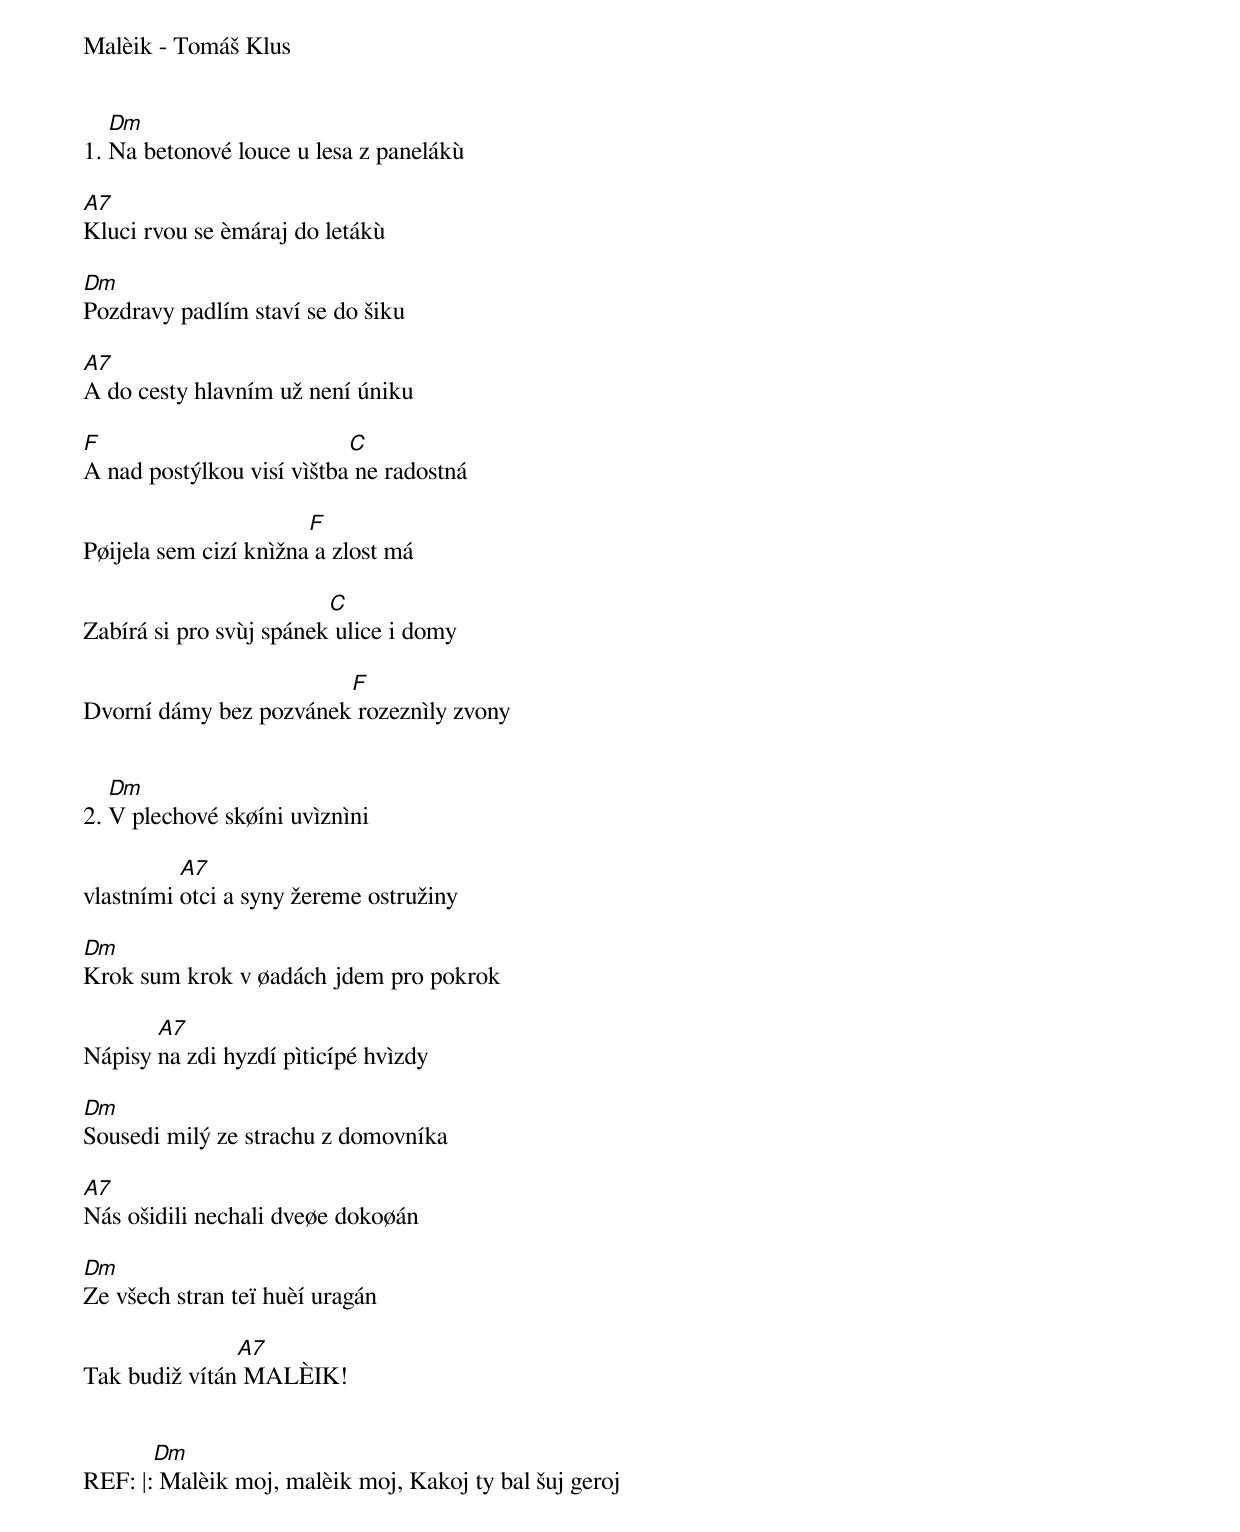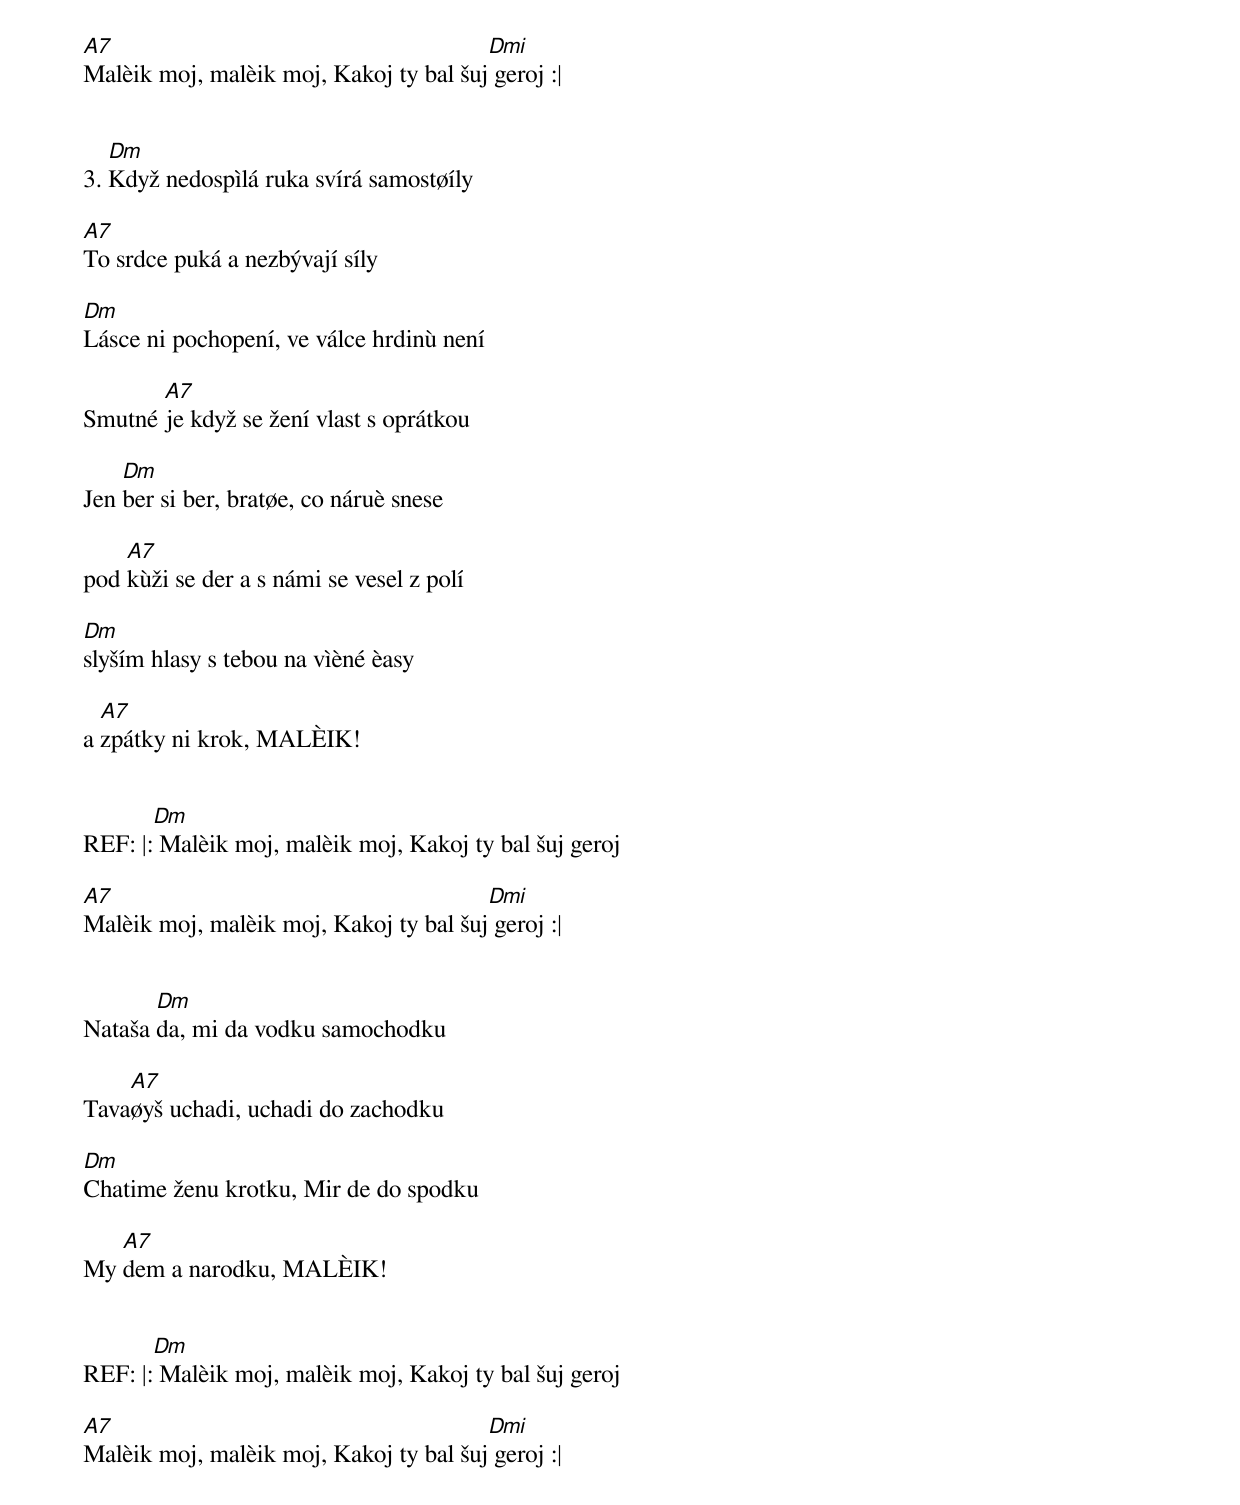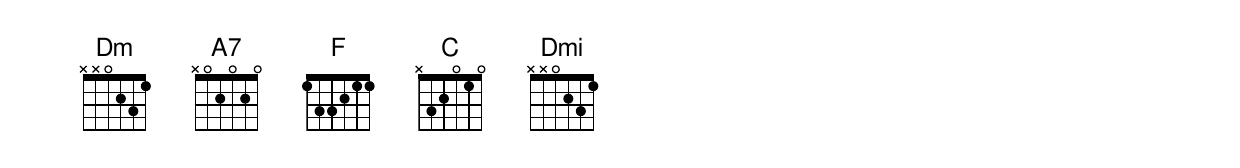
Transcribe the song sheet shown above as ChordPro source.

Malèik - Tomáš Klus


1. [Dm]Na betonové louce u lesa z panelákù

[A7]Kluci rvou se èmáraj do letákù

[Dm]Pozdravy padlím staví se do šiku

[A7]A do cesty hlavním už není úniku

[F]A nad postýlkou visí vìštba[C] ne radostná

Pøijela sem cizí knìžna[F] a zlost má

Zabírá si pro svùj spánek[C] ulice i domy

Dvorní dámy bez pozvánek[F] rozeznìly zvony


2. [Dm]V plechové skøíni uvìznìni

vlastními [A7]otci a syny žereme ostružiny

[Dm]Krok sum krok v øadách jdem pro pokrok

Nápisy [A7]na zdi hyzdí pìticípé hvìzdy

[Dm]Sousedi milý ze strachu z domovníka

[A7]Nás ošidili nechali dveøe dokoøán

[Dm]Ze všech stran teï huèí uragán

Tak budiž vítán[A7] MALÈIK!


REF: |:[Dm] Malèik moj, malèik moj, Kakoj ty bal šuj geroj

[A7]Malèik moj, malèik moj, Kakoj ty bal šuj[Dmi] geroj :|


3. [Dm]Když nedospìlá ruka svírá samostøíly

[A7]To srdce puká a nezbývají síly

[Dm]Lásce ni pochopení, ve válce hrdinù není

Smutné [A7]je když se žení vlast s oprátkou

Jen [Dm]ber si ber, bratøe, co náruè snese

pod [A7]kùži se der a s námi se vesel z polí

[Dm]slyším hlasy s tebou na vìèné èasy

a [A7]zpátky ni krok, MALÈIK!


REF: |:[Dm] Malèik moj, malèik moj, Kakoj ty bal šuj geroj

[A7]Malèik moj, malèik moj, Kakoj ty bal šuj[Dmi] geroj :|


Nataša [Dm]da, mi da vodku samochodku

Tava[A7]øyš uchadi, uchadi do zachodku

[Dm]Chatime ženu krotku, Mir de do spodku

My [A7]dem a narodku, MALÈIK!


REF: |:[Dm] Malèik moj, malèik moj, Kakoj ty bal šuj geroj

[A7]Malèik moj, malèik moj, Kakoj ty bal šuj[Dmi] geroj :|
